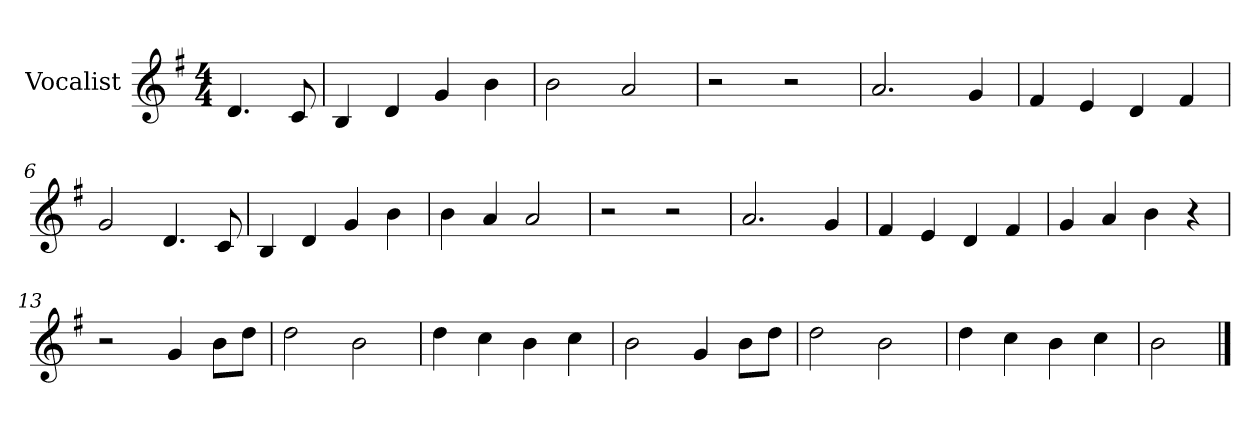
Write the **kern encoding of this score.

**kern
*part1
*staff1
*I"Vocalist
*k[f#]
*G:
*M4/4
=
4.d
8c
=1
4B
4d
4g
4b
=2
2b
2a
=3
2r
2r
=4
2.a
4g
=5
4f#
4e
4d
4f#
=6
2g
4.d
8c
=7
4B
4d
4g
4b
=8
4b
4a
2a
=9
2r
2r
=10
2.a
4g
=11
4f#
4e
4d
4f#
=12
4g
4a
4b
4r
=13
2r
4g
8bL
8ddJ
=14
2dd
2b
=15
4dd
4cc
4b
4cc
=16
2b
4g
8bL
8ddJ
=17
2dd
2b
=18
4dd
4cc
4b
4cc
=19
2b
==
*-
